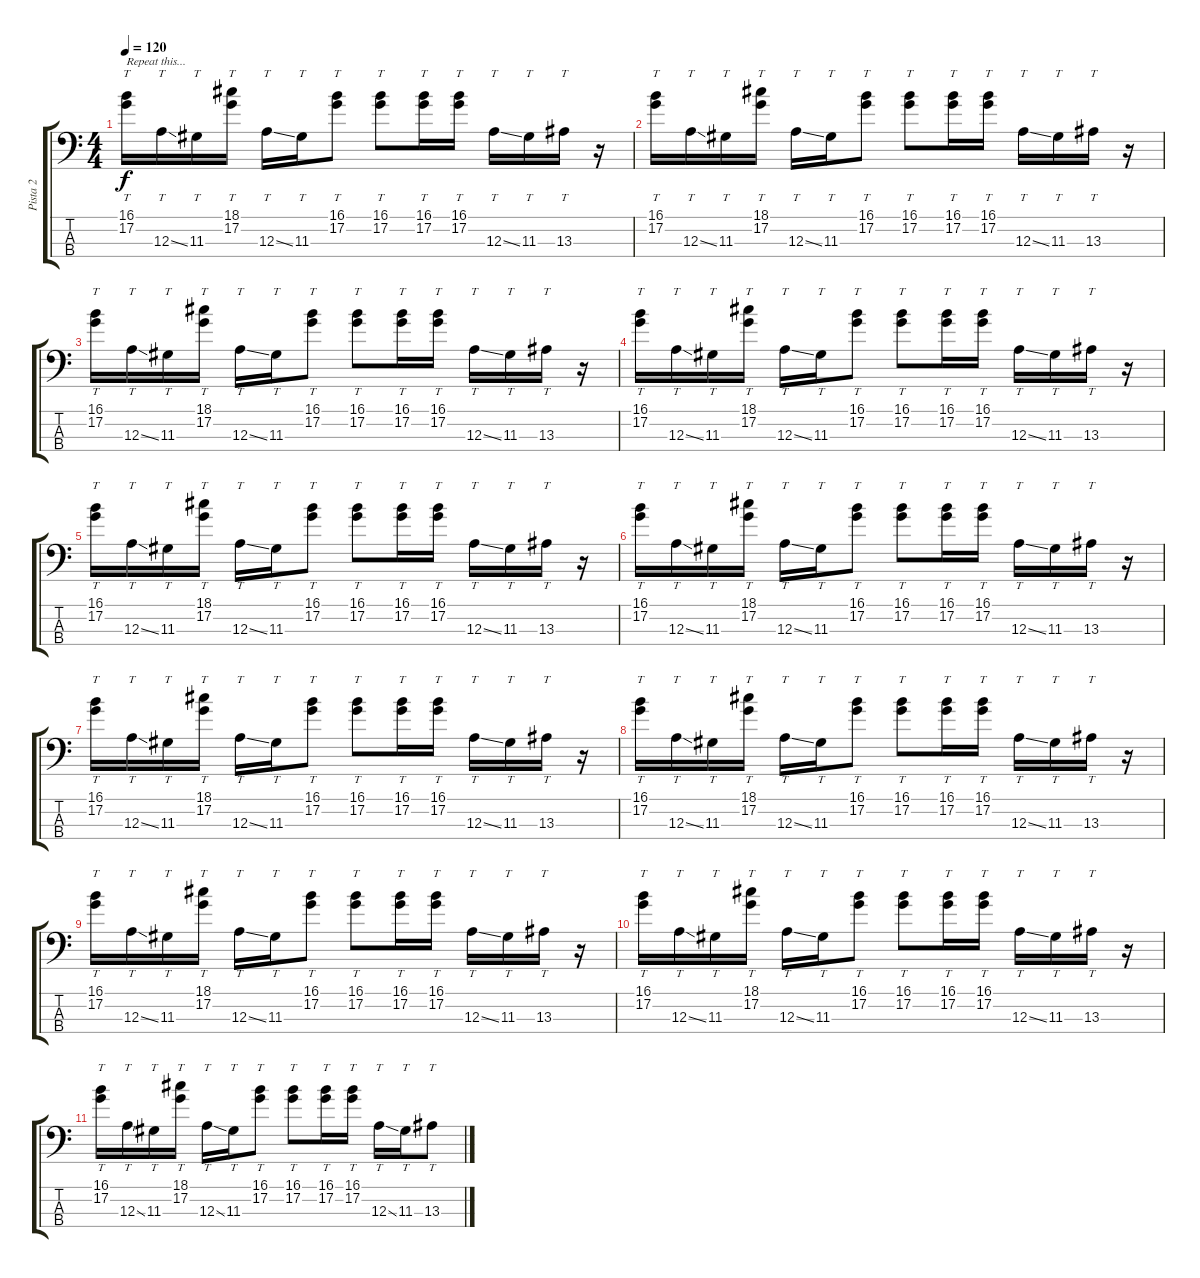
\track ("Pista 2" "Pista 2") {instrument electricbasspick}
\staff {score tabs}
\tuning (G2 D2 A1 E1) {hide}
\ts (4 4)
\tempo 120
\clef f4
\ks c
(16.1 17.2).16{tt txt "Repeat this..." dy f instrument electricbasspick} 12.3{ss}.16{tt} 11.3.16{tt} (18.1 17.2).16{tt} 12.3{ss}.16{tt} 11.3.16{tt} (16.1 17.2).8{tt} (16.1 17.2).8{tt} (16.1 17.2).16{tt} (16.1 17.2).16{tt} 12.3{ss}.16{tt} 11.3.16{tt} 13.3.16{tt} r.16 |
(16.1 17.2).16{tt} 12.3{ss}.16{tt} 11.3.16{tt} (18.1 17.2).16{tt} 12.3{ss}.16{tt} 11.3.16{tt} (16.1 17.2).8{tt} (16.1 17.2).8{tt} (16.1 17.2).16{tt} (16.1 17.2).16{tt} 12.3{ss}.16{tt} 11.3.16{tt} 13.3.16{tt} r.16 |
(16.1 17.2).16{tt} 12.3{ss}.16{tt} 11.3.16{tt} (18.1 17.2).16{tt} 12.3{ss}.16{tt} 11.3.16{tt} (16.1 17.2).8{tt} (16.1 17.2).8{tt} (16.1 17.2).16{tt} (16.1 17.2).16{tt} 12.3{ss}.16{tt} 11.3.16{tt} 13.3.16{tt} r.16 |
(16.1 17.2).16{tt} 12.3{ss}.16{tt} 11.3.16{tt} (18.1 17.2).16{tt} 12.3{ss}.16{tt} 11.3.16{tt} (16.1 17.2).8{tt} (16.1 17.2).8{tt} (16.1 17.2).16{tt} (16.1 17.2).16{tt} 12.3{ss}.16{tt} 11.3.16{tt} 13.3.16{tt} r.16 |
(16.1 17.2).16{tt} 12.3{ss}.16{tt} 11.3.16{tt} (18.1 17.2).16{tt} 12.3{ss}.16{tt} 11.3.16{tt} (16.1 17.2).8{tt} (16.1 17.2).8{tt} (16.1 17.2).16{tt} (16.1 17.2).16{tt} 12.3{ss}.16{tt} 11.3.16{tt} 13.3.16{tt} r.16 |
(16.1 17.2).16{tt} 12.3{ss}.16{tt} 11.3.16{tt} (18.1 17.2).16{tt} 12.3{ss}.16{tt} 11.3.16{tt} (16.1 17.2).8{tt} (16.1 17.2).8{tt} (16.1 17.2).16{tt} (16.1 17.2).16{tt} 12.3{ss}.16{tt} 11.3.16{tt} 13.3.16{tt} r.16 |
(16.1 17.2).16{tt} 12.3{ss}.16{tt} 11.3.16{tt} (18.1 17.2).16{tt} 12.3{ss}.16{tt} 11.3.16{tt} (16.1 17.2).8{tt} (16.1 17.2).8{tt} (16.1 17.2).16{tt} (16.1 17.2).16{tt} 12.3{ss}.16{tt} 11.3.16{tt} 13.3.16{tt} r.16 |
(16.1 17.2).16{tt} 12.3{ss}.16{tt} 11.3.16{tt} (18.1 17.2).16{tt} 12.3{ss}.16{tt} 11.3.16{tt} (16.1 17.2).8{tt} (16.1 17.2).8{tt} (16.1 17.2).16{tt} (16.1 17.2).16{tt} 12.3{ss}.16{tt} 11.3.16{tt} 13.3.16{tt} r.16 |
(16.1 17.2).16{tt} 12.3{ss}.16{tt} 11.3.16{tt} (18.1 17.2).16{tt} 12.3{ss}.16{tt} 11.3.16{tt} (16.1 17.2).8{tt} (16.1 17.2).8{tt} (16.1 17.2).16{tt} (16.1 17.2).16{tt} 12.3{ss}.16{tt} 11.3.16{tt} 13.3.16{tt} r.16 |
(16.1 17.2).16{tt} 12.3{ss}.16{tt} 11.3.16{tt} (18.1 17.2).16{tt} 12.3{ss}.16{tt} 11.3.16{tt} (16.1 17.2).8{tt} (16.1 17.2).8{tt} (16.1 17.2).16{tt} (16.1 17.2).16{tt} 12.3{ss}.16{tt} 11.3.16{tt} 13.3.16{tt} r.16 |
(16.1 17.2).16{tt} 12.3{ss}.16{tt} 11.3.16{tt} (18.1 17.2).16{tt} 12.3{ss}.16{tt} 11.3.16{tt} (16.1 17.2).8{tt} (16.1 17.2).8{tt} (16.1 17.2).16{tt} (16.1 17.2).16{tt} 12.3{ss}.16{tt} 11.3.16{tt} 13.3.8{tt}
